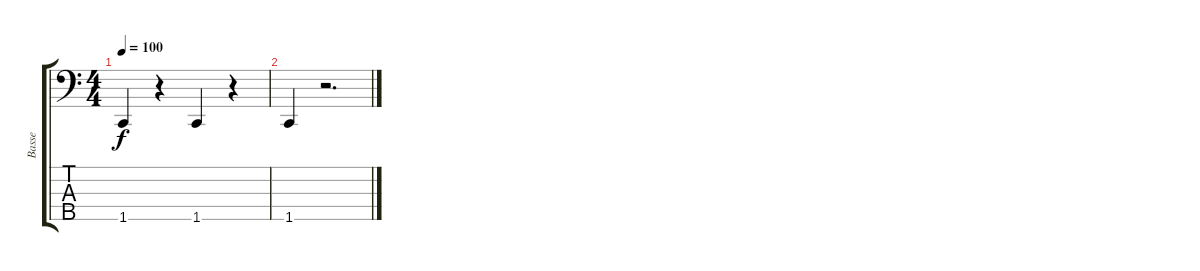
\track ("Basse" "Basse") {instrument electricbassfinger}
\staff {score tabs}
\tuning (G2 D2 A1 E1 B0) {hide}
\ts (4 4)
\tempo 100
\clef f4
\ks c
1.5.4{dy f} r.4 1.5.4 r.4 |
1.5.4 r.2{d}
